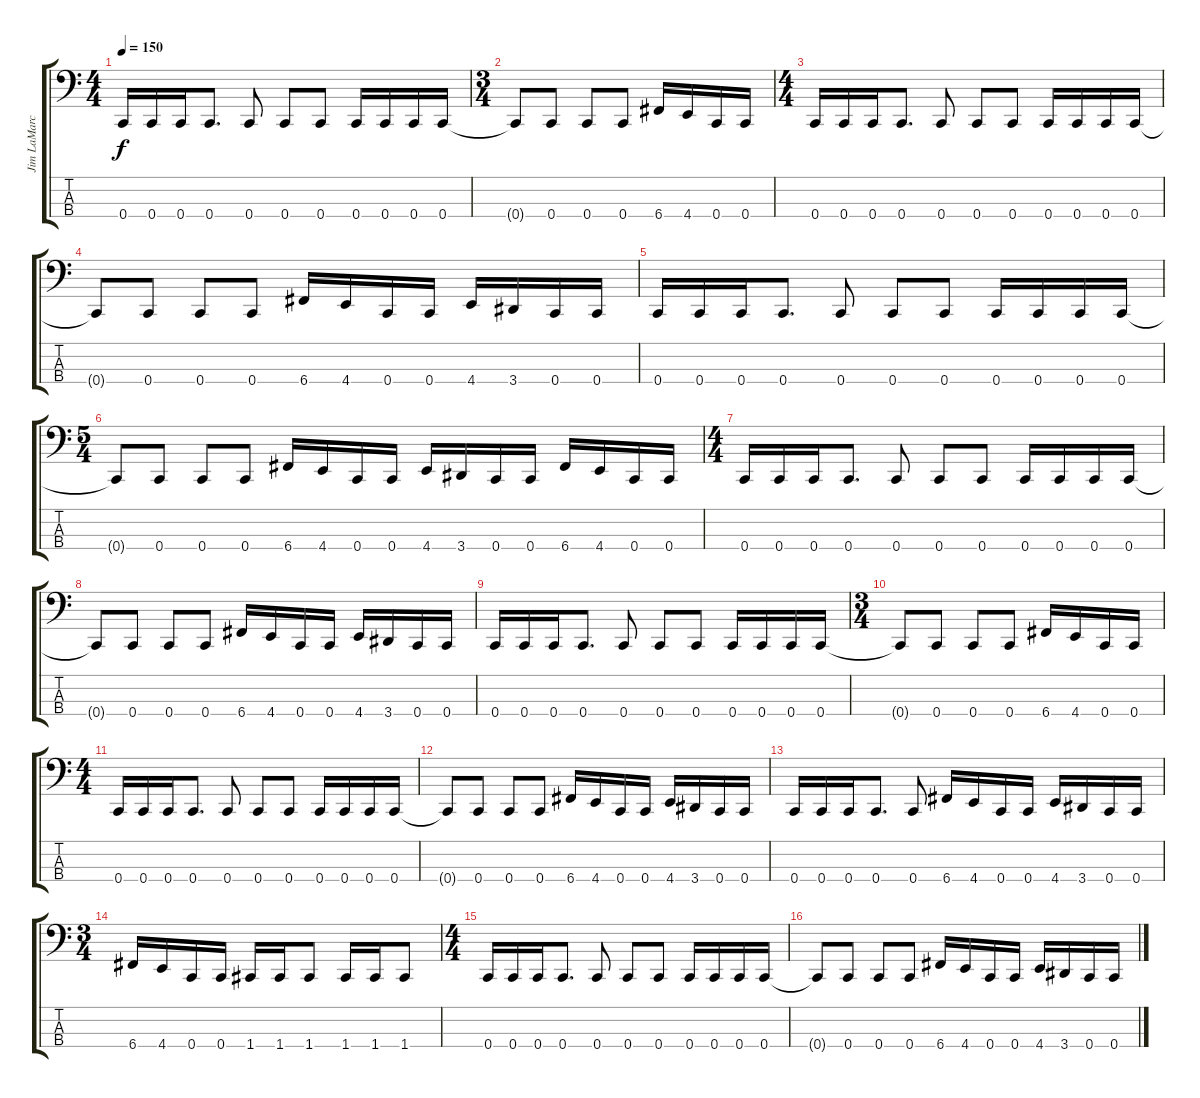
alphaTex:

\track ("Jim LaMarca" "Jim LaMarc") {instrument electricbasspick}
\staff {score tabs}
\tuning (F2 C2 G1 C1) {hide}
\ts (4 4)
\tempo 150
\clef f4
\ks c
0.4.16{dy f} 0.4.16 0.4.16 0.4.8{d} 0.4.8 0.4.8 0.4.8 0.4.16 0.4.16 0.4.16 0.4.16 |
\ts (3 4)
0.4{t}.8 0.4.8 0.4.8 0.4.8 6.4.16 4.4.16 0.4.16 0.4.16 |
\ts (4 4)
0.4.16 0.4.16 0.4.16 0.4.8{d} 0.4.8 0.4.8 0.4.8 0.4.16 0.4.16 0.4.16 0.4.16 |
0.4{t}.8 0.4.8 0.4.8 0.4.8 6.4.16 4.4.16 0.4.16 0.4.16 4.4.16 3.4.16 0.4.16 0.4.16 |
0.4.16 0.4.16 0.4.16 0.4.8{d} 0.4.8 0.4.8 0.4.8 0.4.16 0.4.16 0.4.16 0.4.16 |
\ts (5 4)
0.4{t}.8 0.4.8 0.4.8 0.4.8 6.4.16 4.4.16 0.4.16 0.4.16 4.4.16 3.4.16 0.4.16 0.4.16 6.4.16 4.4.16 0.4.16 0.4.16 |
\ts (4 4)
0.4.16 0.4.16 0.4.16 0.4.8{d} 0.4.8 0.4.8 0.4.8 0.4.16 0.4.16 0.4.16 0.4.16 |
0.4{t}.8 0.4.8 0.4.8 0.4.8 6.4.16 4.4.16 0.4.16 0.4.16 4.4.16 3.4.16 0.4.16 0.4.16 |
0.4.16 0.4.16 0.4.16 0.4.8{d} 0.4.8 0.4.8 0.4.8 0.4.16 0.4.16 0.4.16 0.4.16 |
\ts (3 4)
0.4{t}.8 0.4.8 0.4.8 0.4.8 6.4.16 4.4.16 0.4.16 0.4.16 |
\ts (4 4)
0.4.16 0.4.16 0.4.16 0.4.8{d} 0.4.8 0.4.8 0.4.8 0.4.16 0.4.16 0.4.16 0.4.16 |
0.4{t}.8 0.4.8 0.4.8 0.4.8 6.4.16 4.4.16 0.4.16 0.4.16 4.4.16 3.4.16 0.4.16 0.4.16 |
0.4.16 0.4.16 0.4.16 0.4.8{d} 0.4.8 6.4.16 4.4.16 0.4.16 0.4.16 4.4.16 3.4.16 0.4.16 0.4.16 |
\ts (3 4)
6.4.16 4.4.16 0.4.16 0.4.16 1.4.16 1.4.16 1.4.8 1.4.16 1.4.16 1.4.8 |
\ts (4 4)
0.4.16 0.4.16 0.4.16 0.4.8{d} 0.4.8 0.4.8 0.4.8 0.4.16 0.4.16 0.4.16 0.4.16 |
0.4{t}.8 0.4.8 0.4.8 0.4.8 6.4.16 4.4.16 0.4.16 0.4.16 4.4.16 3.4.16 0.4.16 0.4.16
